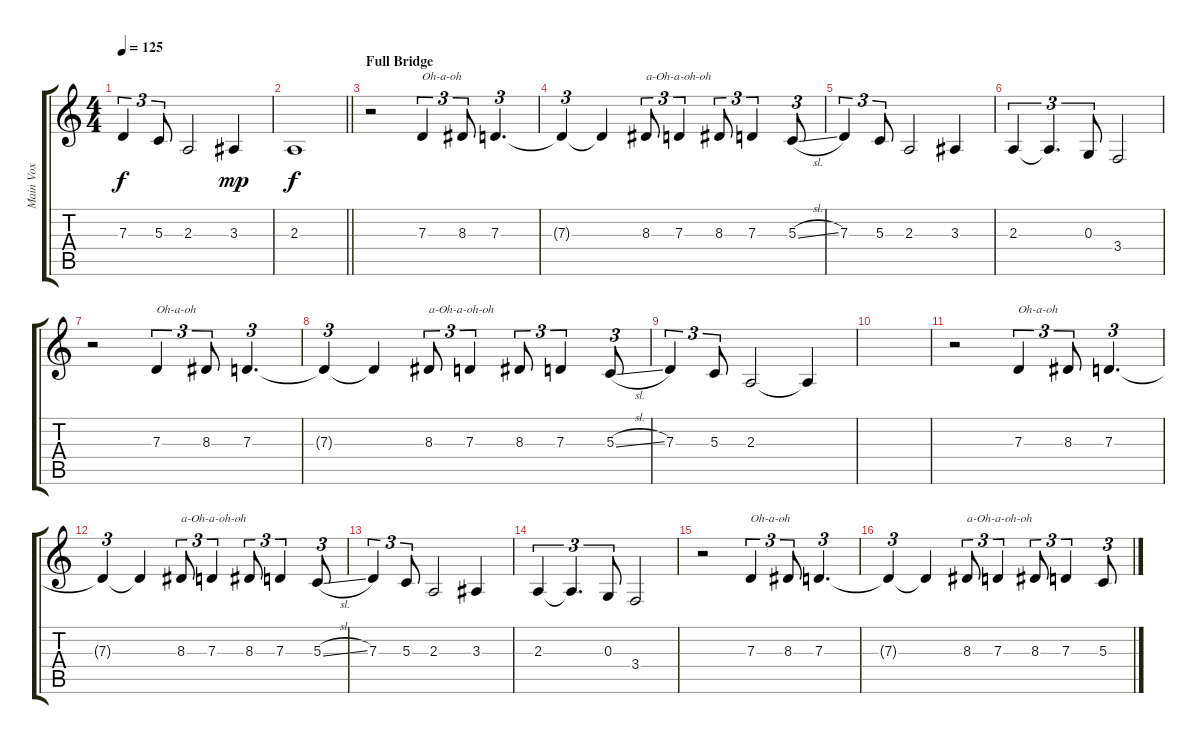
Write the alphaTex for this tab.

\track ("Main Vox" "Main Vox") {instrument altosax}
\staff {score tabs}
\tuning (E4 B3 G3 D3 A2 E2) {hide}
\ts (4 4)
\tempo 125
\clef g2
\ks c
7.3.4{tu (3 2) dy f} 5.3.8{tu (3 2)} 2.3.2 3.3.4{dy mp} |
\barLineRight lightlight
2.3.1{dy f} |
\section ("" "Full Bridge")
r.2 7.3.4{tu (3 2) txt "Oh-a-oh"} 8.3.8{tu (3 2)} 7.3.4{d tu (3 2)} |
7.3{t}.4{tu (3 2)} 7.3{t}.4 8.3.8{tu (3 2) txt "a-Oh-a-oh-oh"} 7.3.4{tu (3 2)} 8.3.8{tu (3 2)} 7.3.4{tu (3 2)} 5.3{sl}.8{tu (3 2)} |
7.3.4{tu (3 2)} 5.3.8{tu (3 2)} 2.3.2 3.3.4 |
2.3.4{tu (3 2)} 2.3{t}.4{d tu (3 2)} 0.3.8{tu (3 2)} 3.4.2 |
r.2 7.3.4{tu (3 2) txt "Oh-a-oh"} 8.3.8{tu (3 2)} 7.3.4{d tu (3 2)} |
7.3{t}.4{tu (3 2)} 7.3{t}.4 8.3.8{tu (3 2) txt "a-Oh-a-oh-oh"} 7.3.4{tu (3 2)} 8.3.8{tu (3 2)} 7.3.4{tu (3 2)} 5.3{sl}.8{tu (3 2)} |
7.3.4{tu (3 2)} 5.3.8{tu (3 2)} 2.3.2 2.3{t}.4 |
|
r.2 7.3.4{tu (3 2) txt "Oh-a-oh"} 8.3.8{tu (3 2)} 7.3.4{d tu (3 2)} |
7.3{t}.4{tu (3 2)} 7.3{t}.4 8.3.8{tu (3 2) txt "a-Oh-a-oh-oh"} 7.3.4{tu (3 2)} 8.3.8{tu (3 2)} 7.3.4{tu (3 2)} 5.3{sl}.8{tu (3 2)} |
7.3.4{tu (3 2)} 5.3.8{tu (3 2)} 2.3.2 3.3.4 |
2.3.4{tu (3 2)} 2.3{t}.4{d tu (3 2)} 0.3.8{tu (3 2)} 3.4.2 |
r.2 7.3.4{tu (3 2) txt "Oh-a-oh"} 8.3.8{tu (3 2)} 7.3.4{d tu (3 2)} |
7.3{t}.4{tu (3 2)} 7.3{t}.4 8.3.8{tu (3 2) txt "a-Oh-a-oh-oh"} 7.3.4{tu (3 2)} 8.3.8{tu (3 2)} 7.3.4{tu (3 2)} 5.3{sl}.8{tu (3 2)}
